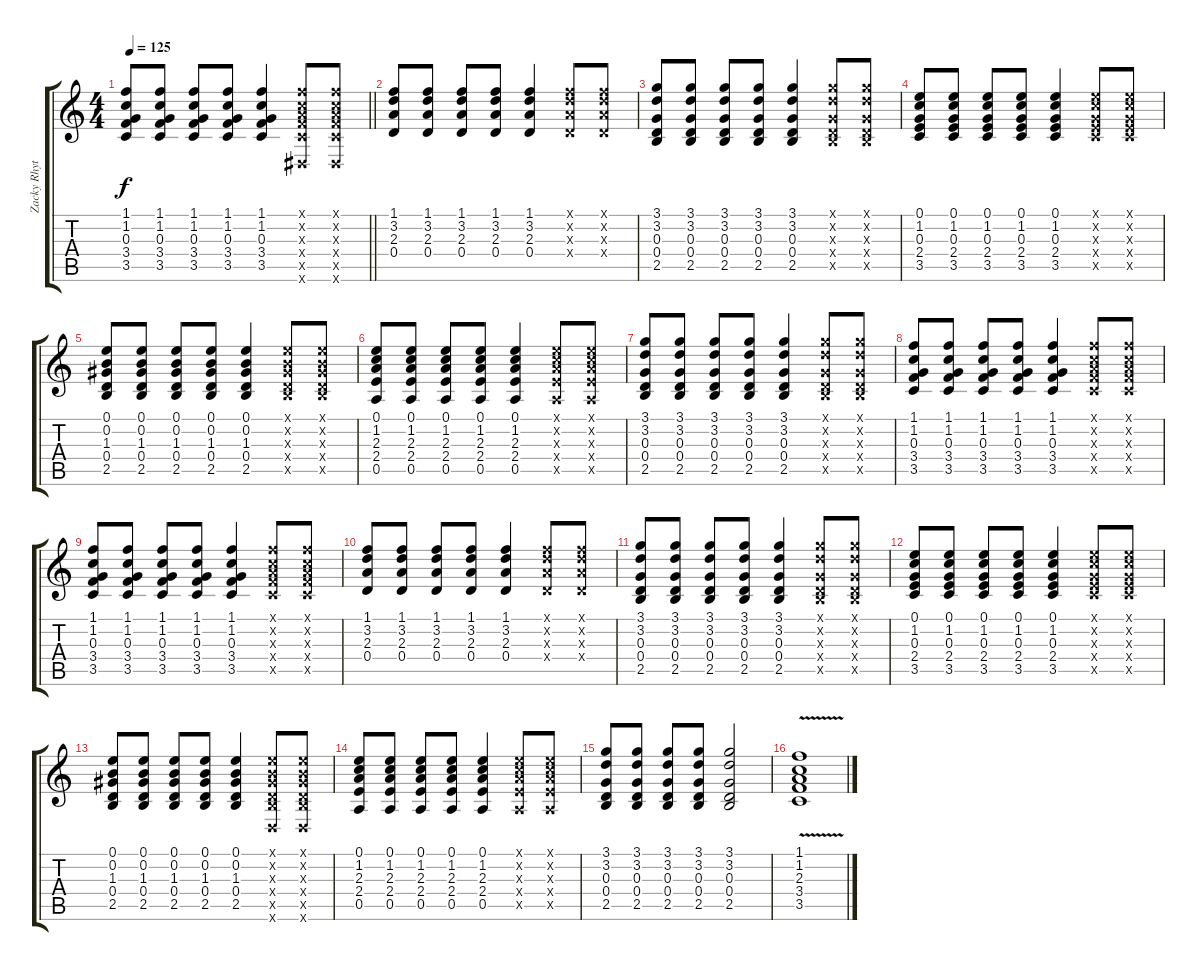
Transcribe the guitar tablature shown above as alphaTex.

\track ("Zacky Rhythm" "Zacky Rhyt") {instrument distortionguitar}
\staff {score tabs}
\tuning (E4 B3 G3 D3 A2 D2) {hide}
\ts (4 4)
\tempo 125
\clef g2
\barLineRight lightlight
\ks c
(1.1 1.2 0.3 3.4 3.5).8{dy f} (1.1 1.2 0.3 3.4 3.5).8 (1.1 1.2 0.3 3.4 3.5).8 (1.1 1.2 0.3 3.4 3.5).8 (1.1 1.2 0.3 3.4 3.5).4 (1.1{x} 1.2{x} 2.3{x} 3.4{x} 3.5{x} 1.6{x}).8 (1.1{x} 1.2{x} 2.3{x} 3.4{x} 3.5{x} 1.6{x}).8 |
(1.1 3.2 2.3 0.4).8{instrument electricguitarjazz} (1.1 3.2 2.3 0.4).8 (1.1 3.2 2.3 0.4).8 (1.1 3.2 2.3 0.4).8 (1.1 3.2 2.3 0.4).4 (1.1{x} 3.2{x} 2.3{x} 0.4{x}).8 (1.1{x} 3.2{x} 2.3{x} 0.4{x}).8 |
(3.1 3.2 0.3 0.4 2.5).8 (3.1 3.2 0.3 0.4 2.5).8 (3.1 3.2 0.3 0.4 2.5).8 (3.1 3.2 0.3 0.4 2.5).8 (3.1 3.2 0.3 0.4 2.5).4 (3.1{x} 3.2{x} 0.3{x} 0.4{x} 2.5{x}).8 (3.1{x} 3.2{x} 0.3{x} 0.4{x} 2.5{x}).8 |
(0.1 1.2 0.3 2.4 3.5).8 (0.1 1.2 0.3 2.4 3.5).8 (0.1 1.2 0.3 2.4 3.5).8 (0.1 1.2 0.3 2.4 3.5).8 (0.1 1.2 0.3 2.4 3.5).4 (0.1{x} 1.2{x} 0.3{x} 2.4{x} 3.5{x}).8 (0.1{x} 1.2{x} 0.3{x} 2.4{x} 3.5{x}).8 |
(0.1 0.2 1.3 0.4 2.5).8 (0.1 0.2 1.3 0.4 2.5).8 (0.1 0.2 1.3 0.4 2.5).8 (0.1 0.2 1.3 0.4 2.5).8 (0.1 0.2 1.3 0.4 2.5).4 (0.1{x} 0.2{x} 1.3{x} 0.4{x} 2.5{x}).8 (0.1{x} 0.2{x} 1.3{x} 0.4{x} 2.5{x}).8 |
(0.1 1.2 2.3 2.4 0.5).8 (0.1 1.2 2.3 2.4 0.5).8 (0.1 1.2 2.3 2.4 0.5).8 (0.1 1.2 2.3 2.4 0.5).8 (0.1 1.2 2.3 2.4 0.5).4 (0.1{x} 1.2{x} 2.3{x} 2.4{x} 0.5{x}).8 (0.1{x} 1.2{x} 2.3{x} 2.4{x} 0.5{x}).8 |
(3.1 3.2 0.3 0.4 2.5).8 (3.1 3.2 0.3 0.4 2.5).8 (3.1 3.2 0.3 0.4 2.5).8 (3.1 3.2 0.3 0.4 2.5).8 (3.1 3.2 0.3 0.4 2.5).4 (3.1{x} 3.2{x} 0.3{x} 0.4{x} 2.5{x}).8 (3.1{x} 3.2{x} 0.3{x} 0.4{x} 2.5{x}).8 |
(1.1 1.2 0.3 3.4 3.5).8 (1.1 1.2 0.3 3.4 3.5).8 (1.1 1.2 0.3 3.4 3.5).8 (1.1 1.2 0.3 3.4 3.5).8 (1.1 1.2 0.3 3.4 3.5).4 (1.1{x} 1.2{x} 2.3{x} 3.4{x} 3.5{x}).8 (1.1{x} 1.2{x} 2.3{x} 3.4{x} 3.5{x}).8 |
(1.1 1.2 0.3 3.4 3.5).8 (1.1 1.2 0.3 3.4 3.5).8 (1.1 1.2 0.3 3.4 3.5).8 (1.1 1.2 0.3 3.4 3.5).8 (1.1 1.2 0.3 3.4 3.5).4 (1.1{x} 1.2{x} 2.3{x} 3.4{x} 3.5{x}).8 (1.1{x} 1.2{x} 2.3{x} 3.4{x} 3.5{x}).8 |
(1.1 3.2 2.3 0.4).8 (1.1 3.2 2.3 0.4).8 (1.1 3.2 2.3 0.4).8 (1.1 3.2 2.3 0.4).8 (1.1 3.2 2.3 0.4).4 (1.1{x} 3.2{x} 2.3{x} 0.4{x}).8 (1.1{x} 3.2{x} 2.3{x} 0.4{x}).8 |
(3.1 3.2 0.3 0.4 2.5).8 (3.1 3.2 0.3 0.4 2.5).8 (3.1 3.2 0.3 0.4 2.5).8 (3.1 3.2 0.3 0.4 2.5).8 (3.1 3.2 0.3 0.4 2.5).4 (3.1{x} 3.2{x} 0.3{x} 0.4{x} 2.5{x}).8 (3.1{x} 3.2{x} 0.3{x} 0.4{x} 2.5{x}).8 |
(0.1 1.2 0.3 2.4 3.5).8 (0.1 1.2 0.3 2.4 3.5).8 (0.1 1.2 0.3 2.4 3.5).8 (0.1 1.2 0.3 2.4 3.5).8 (0.1 1.2 0.3 2.4 3.5).4 (0.1{x} 1.2{x} 0.3{x} 2.4{x} 3.5{x}).8 (0.1{x} 1.2{x} 0.3{x} 2.4{x} 3.5{x}).8 |
(0.1 0.2 1.3 0.4 2.5).8 (0.1 0.2 1.3 0.4 2.5).8 (0.1 0.2 1.3 0.4 2.5).8 (0.1 0.2 1.3 0.4 2.5).8 (0.1 0.2 1.3 0.4 2.5).4 (0.1{x} 0.2{x} 1.3{x} 0.4{x} 2.5{x} 0.6{x}).8 (0.1{x} 0.2{x} 1.3{x} 0.4{x} 2.5{x} 0.6{x}).8 |
(0.1 1.2 2.3 2.4 0.5).8 (0.1 1.2 2.3 2.4 0.5).8 (0.1 1.2 2.3 2.4 0.5).8 (0.1 1.2 2.3 2.4 0.5).8 (0.1 1.2 2.3 2.4 0.5).4 (0.1{x} 1.2{x} 2.3{x} 2.4{x} 0.5{x}).8 (0.1{x} 1.2{x} 2.3{x} 2.4{x} 0.5{x}).8 |
(3.1 3.2 0.3 0.4 2.5).8 (3.1 3.2 0.3 0.4 2.5).8 (3.1 3.2 0.3 0.4 2.5).8 (3.1 3.2 0.3 0.4 2.5).8 (3.1 3.2 0.3 0.4 2.5).2 |
(1.1{v} 1.2{v} 2.3{v} 3.4{v} 3.5{v}).1
